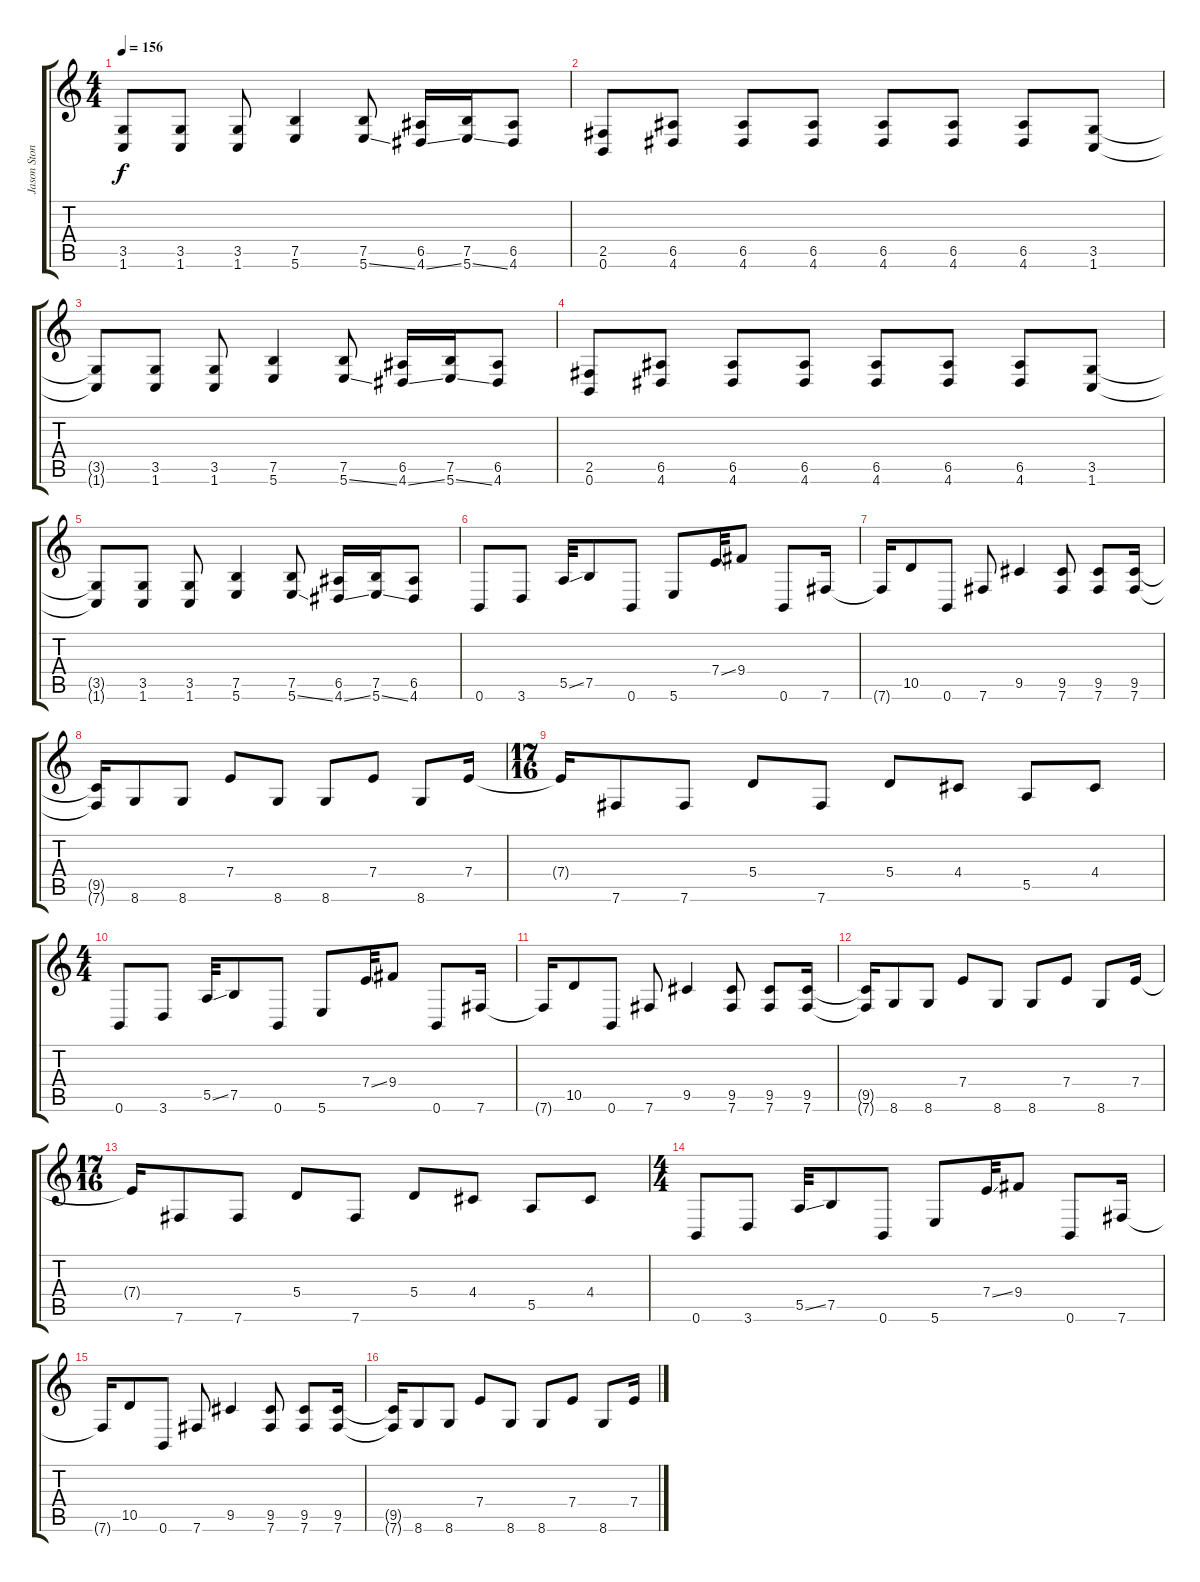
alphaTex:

\track ("Jason Stone" "Jason Ston") {instrument distortionguitar}
\staff {score tabs}
\tuning (B3 Gb3 D3 A2 E2 B1) {hide}
\ts (4 4)
\tempo 156
\clef g2
\ks c
(3.5{t} 1.6{t}).8{dy f} (3.5 1.6).8 (3.5 1.6).8 (7.5 5.6).4 (7.5 5.6{ss}).8 (6.5 4.6{ss}).16 (7.5 5.6{ss}).16 (6.5 4.6).8 |
(2.5 0.6).8 (6.5 4.6).8 (6.5 4.6).8 (6.5 4.6).8 (6.5 4.6).8 (6.5 4.6).8 (6.5 4.6).8 (3.5 1.6).8 |
(3.5{t} 1.6{t}).8 (3.5 1.6).8 (3.5 1.6).8 (7.5 5.6).4 (7.5 5.6{ss}).8 (6.5 4.6{ss}).16 (7.5 5.6{ss}).16 (6.5 4.6).8 |
(2.5 0.6).8 (6.5 4.6).8 (6.5 4.6).8 (6.5 4.6).8 (6.5 4.6).8 (6.5 4.6).8 (6.5 4.6).8 (3.5 1.6).8 |
(3.5{t} 1.6{t}).8 (3.5 1.6).8 (3.5 1.6).8 (7.5 5.6).4 (7.5 5.6{ss}).8 (6.5 4.6{ss}).16 (7.5 5.6{ss}).16 (6.5 4.6).8 |
0.6.8 3.6.8 5.5{ss}.32 7.5.8 0.6.8 5.6.8 7.4{ss}.32 9.4.8 0.6.8 7.6.16 |
7.6{t}.16 10.5.8 0.6.8 7.6.8 9.5.4 (9.5 7.6).8 (9.5 7.6).8 (9.5 7.6).16 |
(9.5{t} 7.6{t}).16 8.6.8 8.6.8 7.4.8 8.6.8 8.6.8 7.4.8 8.6.8 7.4.16 |
\ts (17 16)
7.4{t}.16 7.6.8 7.6.8 5.4.8 7.6.8 5.4.8 4.4.8 5.5.8 4.4.8 |
\ts (4 4)
0.6.8 3.6.8 5.5{ss}.32 7.5.8 0.6.8 5.6.8 7.4{ss}.32 9.4.8 0.6.8 7.6.16 |
7.6{t}.16 10.5.8 0.6.8 7.6.8 9.5.4 (9.5 7.6).8 (9.5 7.6).8 (9.5 7.6).16 |
(9.5{t} 7.6{t}).16 8.6.8 8.6.8 7.4.8 8.6.8 8.6.8 7.4.8 8.6.8 7.4.16 |
\ts (17 16)
7.4{t}.16 7.6.8 7.6.8 5.4.8 7.6.8 5.4.8 4.4.8 5.5.8 4.4.8 |
\ts (4 4)
0.6.8 3.6.8 5.5{ss}.32 7.5.8 0.6.8 5.6.8 7.4{ss}.32 9.4.8 0.6.8 7.6.16 |
7.6{t}.16 10.5.8 0.6.8 7.6.8 9.5.4 (9.5 7.6).8 (9.5 7.6).8 (9.5 7.6).16 |
(9.5{t} 7.6{t}).16 8.6.8 8.6.8 7.4.8 8.6.8 8.6.8 7.4.8 8.6.8 7.4.16
